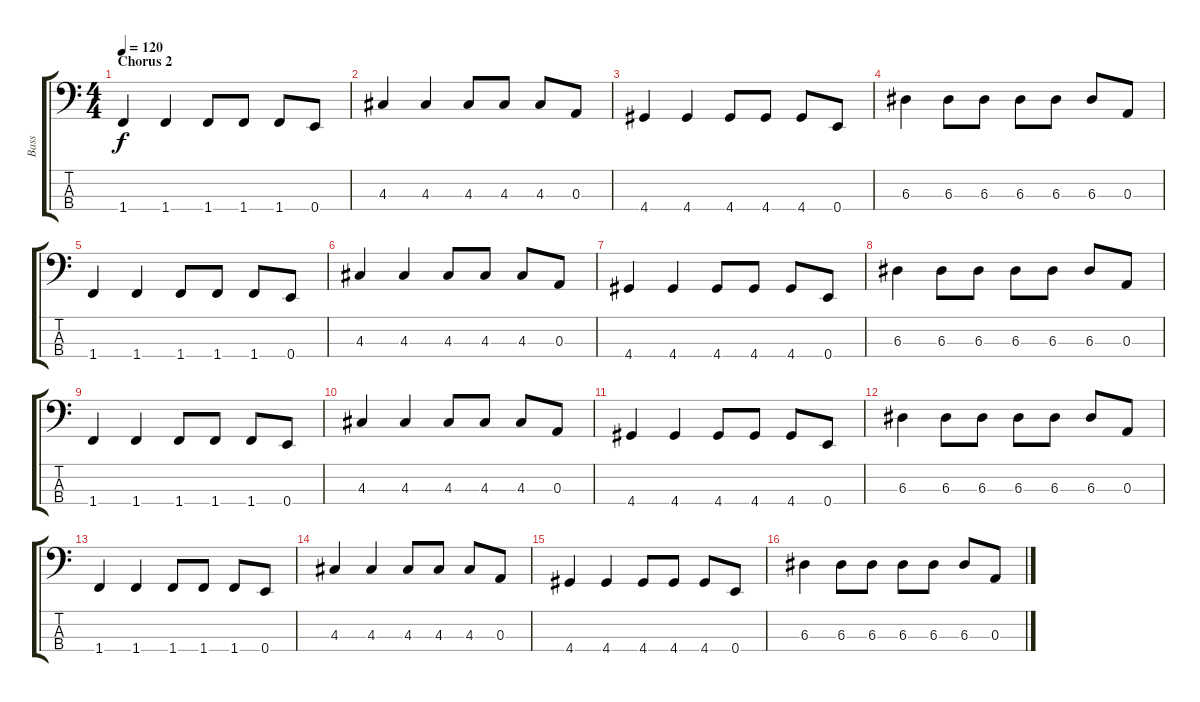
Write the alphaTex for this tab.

\track ("Bass" "Bass") {instrument electricbassfinger}
\staff {score tabs}
\tuning (G2 D2 A1 E1) {hide}
\ts (4 4)
\section ("" "Chorus 2")
\tempo 120
\clef f4
\ks c
1.4.4{dy f} 1.4.4 1.4.8 1.4.8 1.4.8 0.4.8 |
4.3.4 4.3.4 4.3.8 4.3.8 4.3.8 0.3.8 |
4.4.4 4.4.4 4.4.8 4.4.8 4.4.8 0.4.8 |
6.3.4 6.3.8 6.3.8 6.3.8 6.3.8 6.3.8 0.3.8 |
1.4.4 1.4.4 1.4.8 1.4.8 1.4.8 0.4.8 |
4.3.4 4.3.4 4.3.8 4.3.8 4.3.8 0.3.8 |
4.4.4 4.4.4 4.4.8 4.4.8 4.4.8 0.4.8 |
6.3.4 6.3.8 6.3.8 6.3.8 6.3.8 6.3.8 0.3.8 |
1.4.4 1.4.4 1.4.8 1.4.8 1.4.8 0.4.8 |
4.3.4 4.3.4 4.3.8 4.3.8 4.3.8 0.3.8 |
4.4.4 4.4.4 4.4.8 4.4.8 4.4.8 0.4.8 |
6.3.4 6.3.8 6.3.8 6.3.8 6.3.8 6.3.8 0.3.8 |
1.4.4 1.4.4 1.4.8 1.4.8 1.4.8 0.4.8 |
4.3.4 4.3.4 4.3.8 4.3.8 4.3.8 0.3.8 |
4.4.4 4.4.4 4.4.8 4.4.8 4.4.8 0.4.8 |
6.3.4 6.3.8 6.3.8 6.3.8 6.3.8 6.3.8 0.3.8
